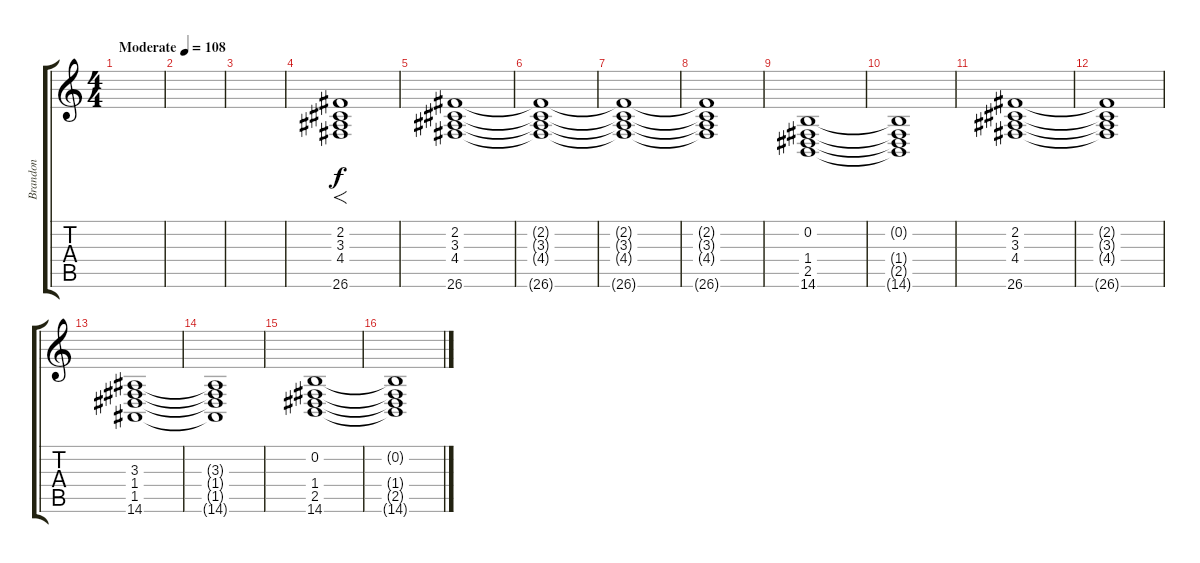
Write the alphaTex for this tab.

\track ("Brandon" "Brandon") {instrument drawbarorgan}
\staff {score tabs}
\tuning (E4 B3 G3 D3 A2 E2) {hide}
\ts (4 4)
\tempo (108 "Moderate")
\clef g2
\ks c
|
|
|
(2.2 3.3 4.4 26.6).1{f} |
(2.2 3.3 4.4 26.6).1 |
(2.2{t} 3.3{t} 4.4{t} 26.6{t}).1 |
(2.2{t} 3.3{t} 4.4{t} 26.6{t}).1 |
(2.2{t} 3.3{t} 4.4{t} 26.6{t}).1 |
(0.2 1.4 2.5 14.6).1 |
(0.2{t} 1.4{t} 2.5{t} 14.6{t}).1 |
(2.2 3.3 4.4 26.6).1 |
(2.2{t} 3.3{t} 4.4{t} 26.6{t}).1 |
(3.3 1.4 1.5 14.6).1 |
(3.3{t} 1.4{t} 1.5{t} 14.6{t}).1 |
(0.2 1.4 2.5 14.6).1 |
(0.2{t} 1.4{t} 2.5{t} 14.6{t}).1
